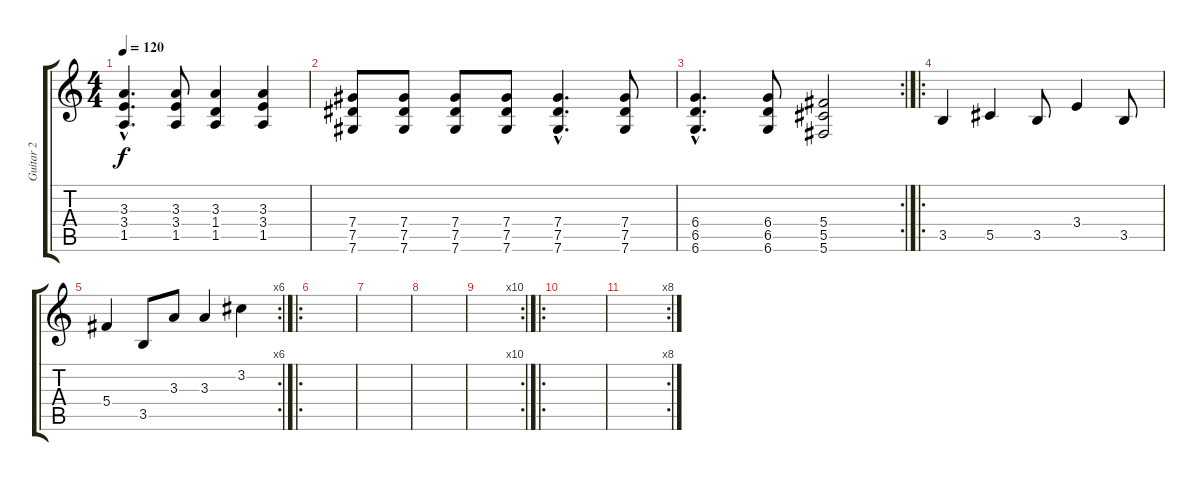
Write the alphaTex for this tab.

\track ("Guitar 2" "Guitar 2") {instrument distortionguitar}
\staff {score tabs}
\tuning (Eb4 Bb3 Gb3 Db3 Ab2 Db2) {hide}
\ts (4 4)
\tempo 120
\clef g2
\ks c
(3.3{hac} 3.4{hac} 1.5{hac}).4{d dy f} (3.3 3.4 1.5).8 (3.3 1.4 1.5).4 (3.3 3.4 1.5).4 |
(7.4 7.5 7.6).8 (7.4 7.5 7.6).8 (7.4 7.5 7.6).8 (7.4 7.5 7.6).8 (7.4{hac} 7.5{hac} 7.6{hac}).4{d} (7.4 7.5 7.6).8 |
\rc 2
(6.4{hac} 6.5{hac} 6.6{hac}).4{d} (6.4 6.5 6.6).8 (5.4 5.5 5.6).2 |
\ro
3.5.4 5.5.4 3.5.8 3.4.4 3.5.8 |
\rc 6
5.4.4 3.5.8 3.3.8 3.3.4 3.2.4 |
\ro
|
|
|
\rc 10
|
\ro
|
\rc 8
